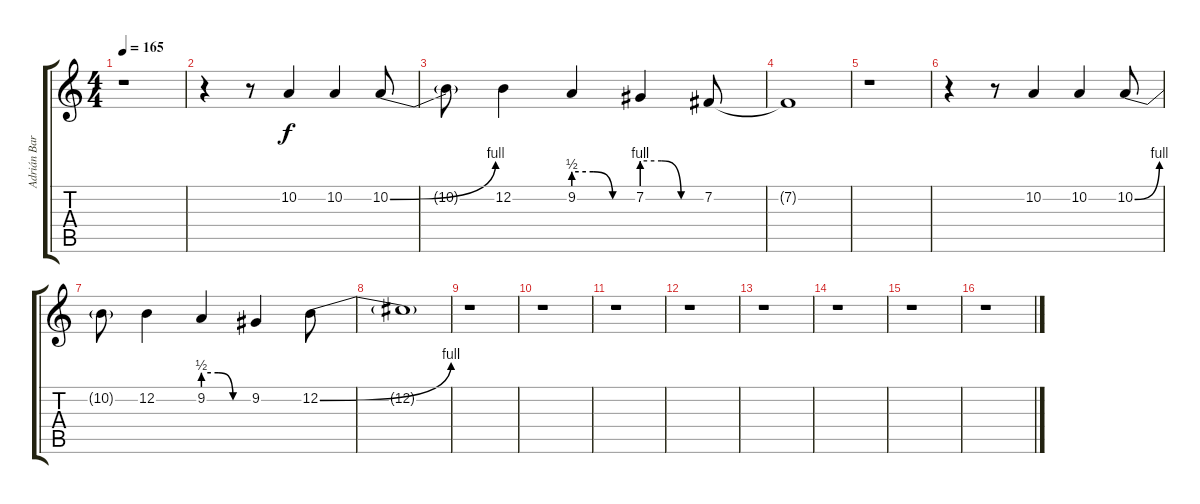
\track ("Adrián Barilari" "Adrián Bar") {instrument sopranosax}
\staff {score tabs}
\tuning (E4 B3 G3 D3 A2 E2) {hide}
\ts (4 4)
\tempo 165
\clef g2
\ks c
r.1{dy f} |
r.4 r.8 10.2.4 10.2.4 10.2{be (bend 0 0 60 4)}.8 |
10.2{t}.8 12.2.4 9.2{be (custom 0 2 20 2 40 0 60 0)}.4 7.2{be (custom 0 4 20 4 40 0 60 0)}.4 7.2.8 |
7.2{t}.1 |
r.1 |
r.4 r.8 10.2.4 10.2.4 10.2{be (bend 0 0 60 4)}.8 |
10.2{t}.8 12.2.4 9.2{be (custom 0 2 20 2 40 0 60 0)}.4 9.2.4 12.2{be (bend 0 0 60 4)}.8 |
12.2{t}.1 |
r.1 |
r.1 |
r.1 |
r.1 |
r.1 |
r.1 |
r.1 |
r.1
